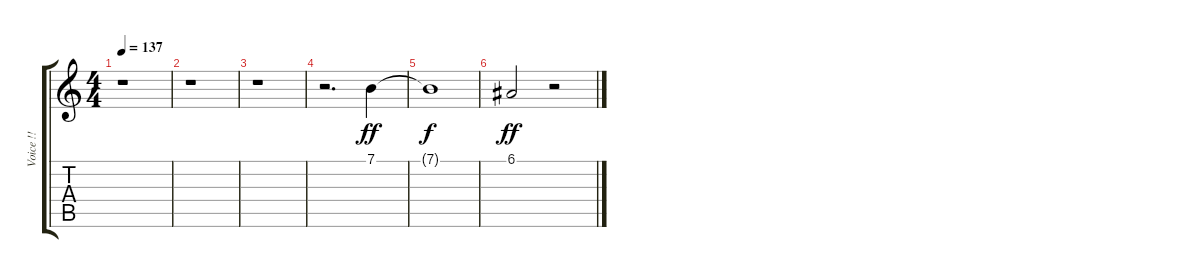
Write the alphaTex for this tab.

\track ("Voice !!" "Voice !!") {instrument panflute}
\staff {score tabs}
\tuning (E4 B3 G3 D3 A2 E2) {hide}
\ts (4 4)
\tempo 137
\clef g2
\ks c
r.1{dy f} |
r.1 |
r.1 |
r.2{d} 7.1.4{dy ff} |
7.1{t}.1{dy f} |
6.1.2{dy ff} r.2
